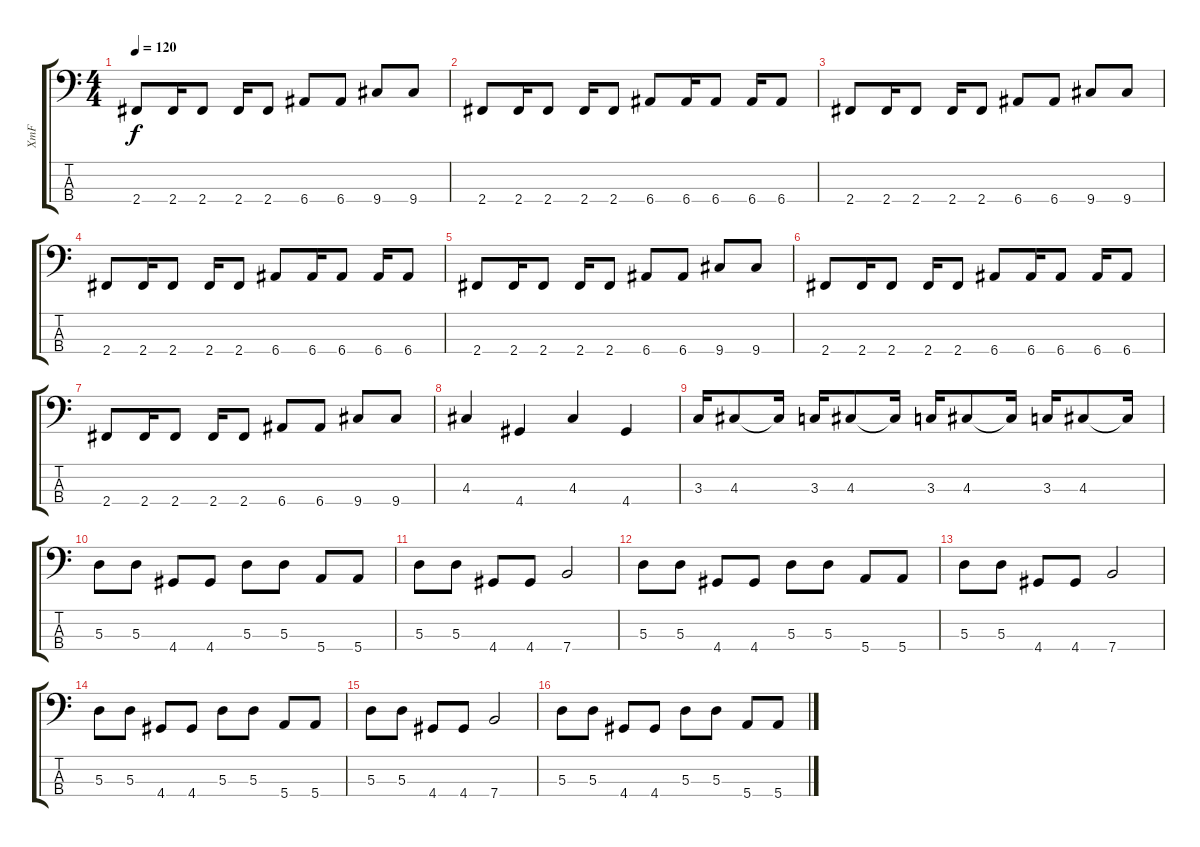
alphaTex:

\track ("XmF" "XmF") {instrument electricbassfinger}
\staff {score tabs}
\tuning (G2 D2 A1 E1) {hide}
\ts (4 4)
\tempo 120
\clef f4
\ks c
2.4.8{dy f} 2.4.16 2.4.8 2.4.16 2.4.8 6.4.8 6.4.8 9.4.8 9.4.8 |
2.4.8 2.4.16 2.4.8 2.4.16 2.4.8 6.4.8 6.4.16 6.4.8 6.4.16 6.4.8 |
2.4.8 2.4.16 2.4.8 2.4.16 2.4.8 6.4.8 6.4.8 9.4.8 9.4.8 |
2.4.8 2.4.16 2.4.8 2.4.16 2.4.8 6.4.8 6.4.16 6.4.8 6.4.16 6.4.8 |
2.4.8 2.4.16 2.4.8 2.4.16 2.4.8 6.4.8 6.4.8 9.4.8 9.4.8 |
2.4.8 2.4.16 2.4.8 2.4.16 2.4.8 6.4.8 6.4.16 6.4.8 6.4.16 6.4.8 |
2.4.8 2.4.16 2.4.8 2.4.16 2.4.8 6.4.8 6.4.8 9.4.8 9.4.8 |
4.3.4 4.4.4 4.3.4 4.4.4 |
3.3.16 4.3.8 4.3{t}.16 3.3.16 4.3.8 4.3{t}.16 3.3.16 4.3.8 4.3{t}.16 3.3.16 4.3.8 4.3{t}.16 |
5.3.8 5.3.8 4.4.8 4.4.8 5.3.8 5.3.8 5.4.8 5.4.8 |
5.3.8 5.3.8 4.4.8 4.4.8 7.4.2 |
5.3.8 5.3.8 4.4.8 4.4.8 5.3.8 5.3.8 5.4.8 5.4.8 |
5.3.8 5.3.8 4.4.8 4.4.8 7.4.2 |
5.3.8 5.3.8 4.4.8 4.4.8 5.3.8 5.3.8 5.4.8 5.4.8 |
5.3.8 5.3.8 4.4.8 4.4.8 7.4.2 |
5.3.8 5.3.8 4.4.8 4.4.8 5.3.8 5.3.8 5.4.8 5.4.8
